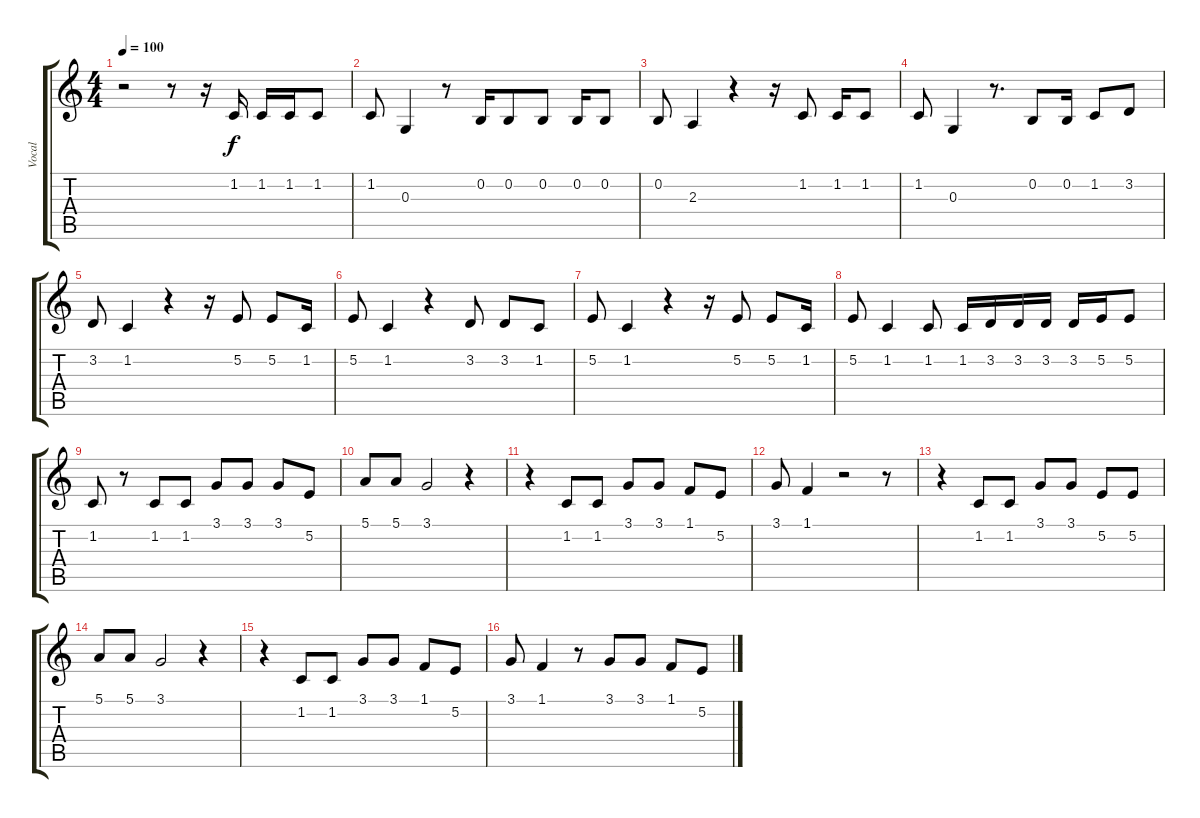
\track ("Vocal" "Vocal") {instrument trumpet}
\staff {score tabs}
\tuning (E4 B3 G3 D3 A2 E2) {hide}
\ts (4 4)
\tempo 100
\clef g2
\ks c
r.2{dy f} r.8 r.16 1.2.16 1.2.16 1.2.16 1.2.8 |
1.2.8 0.3.4 r.8 0.2.16 0.2.8 0.2.8 0.2.16 0.2.8 |
0.2.8 2.3.4 r.4 r.16 1.2.8 1.2.16 1.2.8 |
1.2.8 0.3.4 r.8{d} 0.2.8 0.2.16 1.2.8 3.2.8 |
3.2.8 1.2.4 r.4 r.16 5.2.8 5.2.8 1.2.16 |
5.2.8 1.2.4 r.4 3.2.8 3.2.8 1.2.8 |
5.2.8 1.2.4 r.4 r.16 5.2.8 5.2.8 1.2.16 |
5.2.8 1.2.4 1.2.8 1.2.16 3.2.16 3.2.16 3.2.16 3.2.16 5.2.16 5.2.8 |
1.2.8 r.8 1.2.8 1.2.8 3.1.8 3.1.8 3.1.8 5.2.8 |
5.1.8 5.1.8 3.1.2 r.4 |
r.4 1.2.8 1.2.8 3.1.8 3.1.8 1.1.8 5.2.8 |
3.1.8 1.1.4 r.2 r.8 |
r.4 1.2.8 1.2.8 3.1.8 3.1.8 5.2.8 5.2.8 |
5.1.8 5.1.8 3.1.2 r.4 |
r.4 1.2.8 1.2.8 3.1.8 3.1.8 1.1.8 5.2.8 |
3.1.8 1.1.4 r.8 3.1.8 3.1.8 1.1.8 5.2.8
